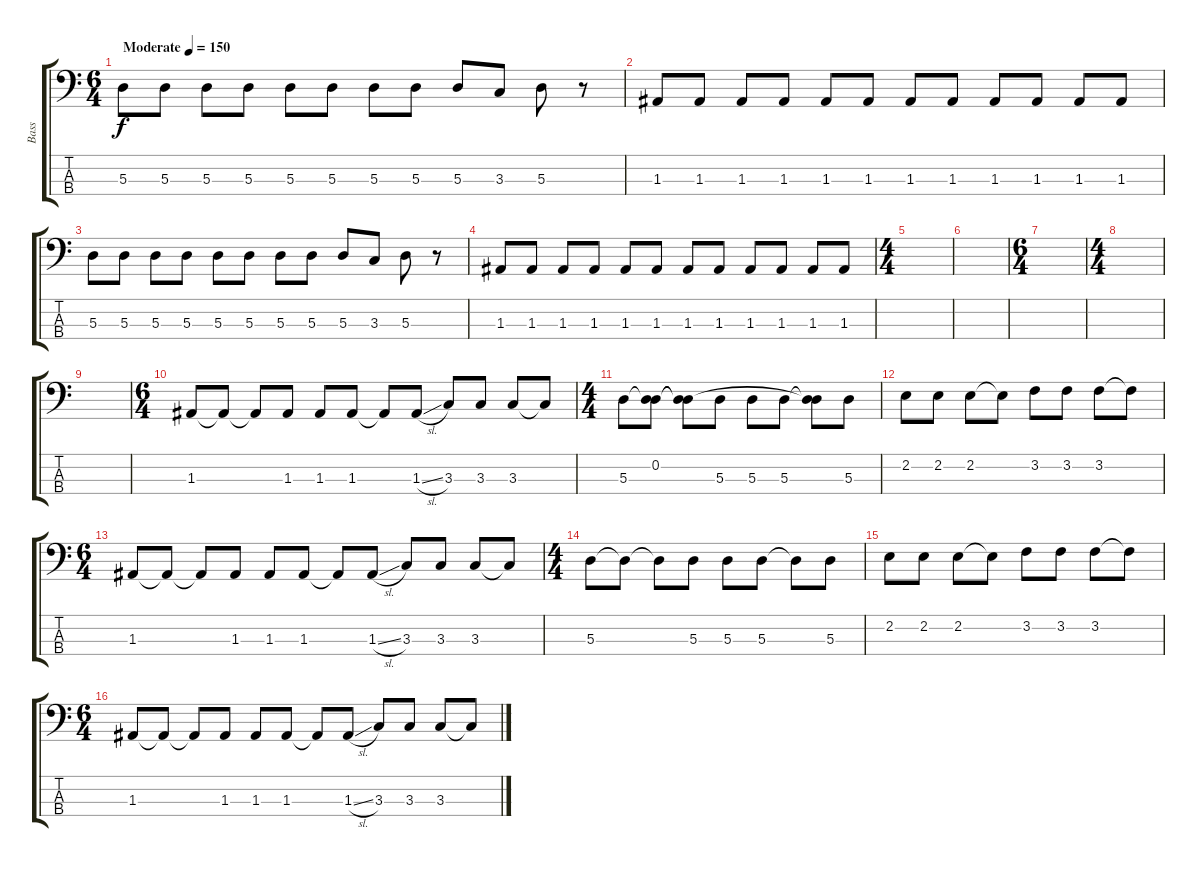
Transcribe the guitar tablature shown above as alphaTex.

\track ("Bass" "Bass") {instrument electricbassfinger}
\staff {score tabs}
\tuning (G2 D2 A1 D1) {hide}
\ts (6 4)
\tempo (150 "Moderate")
\clef f4
\ks c
5.3.8{dy f instrument electricbassfinger} 5.3.8 5.3.8 5.3.8 5.3.8 5.3.8 5.3.8 5.3.8 5.3.8 3.3.8 5.3.8 r.8 |
1.3.8 1.3.8 1.3.8 1.3.8 1.3.8 1.3.8 1.3.8 1.3.8 1.3.8 1.3.8 1.3.8 1.3.8 |
5.3.8 5.3.8 5.3.8 5.3.8 5.3.8 5.3.8 5.3.8 5.3.8 5.3.8 3.3.8 5.3.8 r.8 |
1.3.8 1.3.8 1.3.8 1.3.8 1.3.8 1.3.8 1.3.8 1.3.8 1.3.8 1.3.8 1.3.8 1.3.8 |
\ts (4 4)
|
|
\ts (6 4)
|
\ts (4 4)
|
|
\ts (6 4)
1.3.8 1.3{t}.8 1.3{t}.8 1.3.8 1.3.8 1.3.8 1.3{t}.8 1.3{sl}.8 3.3.8 3.3.8 3.3.8 3.3{t}.8 |
\ts (4 4)
5.3.8 (0.2 5.3{t}).8 (0.2{t} 5.3{t}).8 5.3.8 5.3.8 5.3.8 (0.2{t} 5.3{t}).8 5.3.8 |
2.2.8 2.2.8 2.2.8 2.2{t}.8 3.2.8 3.2.8 3.2.8 3.2{t}.8 |
\ts (6 4)
1.3.8 1.3{t}.8 1.3{t}.8 1.3.8 1.3.8 1.3.8 1.3{t}.8 1.3{sl}.8 3.3.8 3.3.8 3.3.8 3.3{t}.8 |
\ts (4 4)
5.3.8 5.3{t}.8 5.3{t}.8 5.3.8 5.3.8 5.3.8 5.3{t}.8 5.3.8 |
2.2.8 2.2.8 2.2.8 2.2{t}.8 3.2.8 3.2.8 3.2.8 3.2{t}.8 |
\ts (6 4)
1.3.8 1.3{t}.8 1.3{t}.8 1.3.8 1.3.8 1.3.8 1.3{t}.8 1.3{sl}.8 3.3.8 3.3.8 3.3.8 3.3{t}.8
